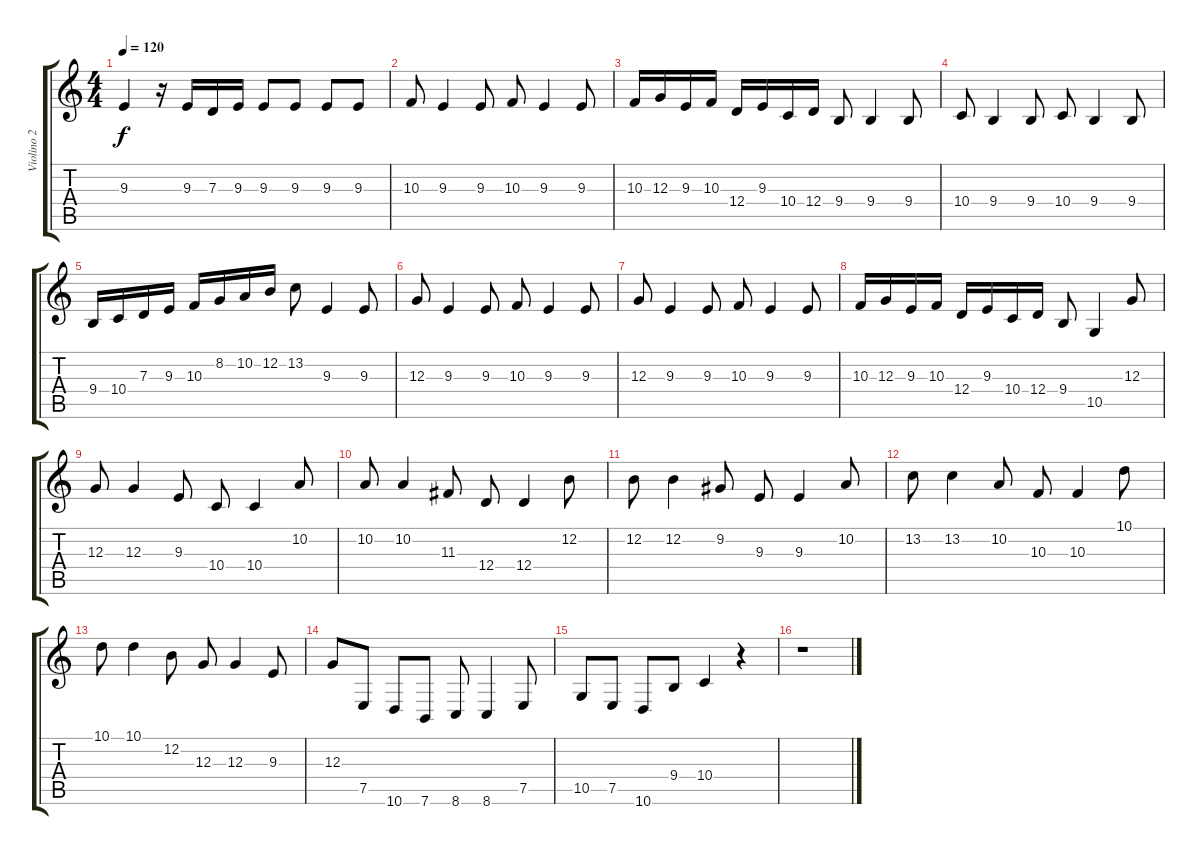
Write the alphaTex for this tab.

\track ("Violino 2" "Violino 2") {instrument violin}
\staff {score tabs}
\tuning (E4 B3 G3 D3 A2 E2) {hide}
\ts (4 4)
\tempo 120
\clef g2
\ks c
9.3.4{dy f instrument violin} r.16 9.3.16 7.3.16 9.3.16 9.3.8 9.3.8 9.3.8 9.3.8 |
10.3.8 9.3.4 9.3.8 10.3.8 9.3.4 9.3.8 |
10.3.16 12.3.16 9.3.16 10.3.16 12.4.16 9.3.16 10.4.16 12.4.16 9.4.8 9.4.4 9.4.8 |
10.4.8 9.4.4 9.4.8 10.4.8 9.4.4 9.4.8 |
9.4.16 10.4.16 7.3.16 9.3.16 10.3.16 8.2.16 10.2.16 12.2.16 13.2.8 9.3.4 9.3.8 |
12.3.8 9.3.4 9.3.8 10.3.8 9.3.4 9.3.8 |
12.3.8 9.3.4 9.3.8 10.3.8 9.3.4 9.3.8 |
10.3.16 12.3.16 9.3.16 10.3.16 12.4.16 9.3.16 10.4.16 12.4.16 9.4.8 10.5.4 12.3.8 |
12.3.8 12.3.4 9.3.8 10.4.8 10.4.4 10.2.8 |
10.2.8 10.2.4 11.3.8 12.4.8 12.4.4 12.2.8 |
12.2.8 12.2.4 9.2.8 9.3.8 9.3.4 10.2.8 |
13.2.8 13.2.4 10.2.8 10.3.8 10.3.4 10.1.8 |
10.1.8 10.1.4 12.2.8 12.3.8 12.3.4 9.3.8 |
12.3.8 7.5.8 10.6.8 7.6.8 8.6.8 8.6.4 7.5.8 |
10.5.8 7.5.8 10.6.8 9.4.8 10.4.4 r.4 |
r.1
